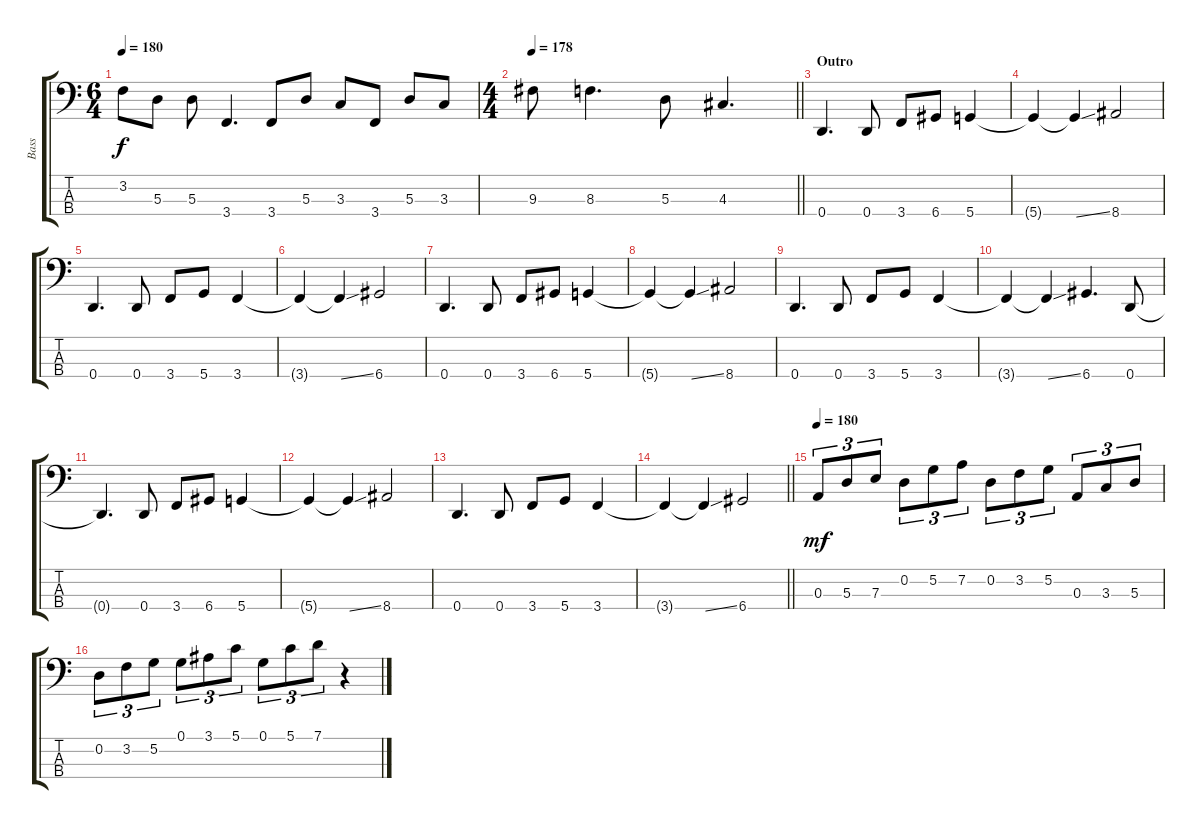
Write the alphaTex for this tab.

\track ("Bass" "Bass") {instrument electricbassfinger}
\staff {score tabs}
\tuning (G2 D2 A1 D1) {hide}
\ts (6 4)
\tempo 180
\clef f4
\ks c
3.2.8{dy f} 5.3.8 5.3.8 3.4.4{d} 3.4.8 5.3.8 3.3.8 3.4.8 5.3.8 3.3.8 |
\ts (4 4)
\tempo 178
\barLineRight lightlight
9.3.8 8.3.4{d} 5.3.8 4.3.4{d} |
\section ("" "Outro")
0.4.4{d} 0.4.8 3.4.8 6.4.8 5.4.4 |
5.4{t}.4 5.4{ss t}.4 8.4.2 |
0.4.4{d} 0.4.8 3.4.8 5.4.8 3.4.4 |
3.4{t}.4 3.4{ss t}.4 6.4.2 |
0.4.4{d} 0.4.8 3.4.8 6.4.8 5.4.4 |
5.4{t}.4 5.4{ss t}.4 8.4.2 |
0.4.4{d} 0.4.8 3.4.8 5.4.8 3.4.4 |
3.4{t}.4 3.4{ss t}.4 6.4.4{d} 0.4.8 |
0.4{t}.4{d} 0.4.8 3.4.8 6.4.8 5.4.4 |
5.4{t}.4 5.4{ss t}.4 8.4.2 |
0.4.4{d} 0.4.8 3.4.8 5.4.8 3.4.4 |
\barLineRight lightlight
3.4{t}.4 3.4{ss t}.4 6.4.2 |
\tempo 180
0.3.8{tu (3 2) dy mf} 5.3.8{tu (3 2)} 7.3.8{tu (3 2)} 0.2.8{tu (3 2)} 5.2.8{tu (3 2)} 7.2.8{tu (3 2)} 0.2.8{tu (3 2)} 3.2.8{tu (3 2)} 5.2.8{tu (3 2)} 0.3.8{tu (3 2)} 3.3.8{tu (3 2)} 5.3.8{tu (3 2)} |
0.2.8{tu (3 2)} 3.2.8{tu (3 2)} 5.2.8{tu (3 2)} 0.1.8{tu (3 2)} 3.1.8{tu (3 2)} 5.1.8{tu (3 2)} 0.1.8{tu (3 2)} 5.1.8{tu (3 2)} 7.1.8{tu (3 2)} r.4
